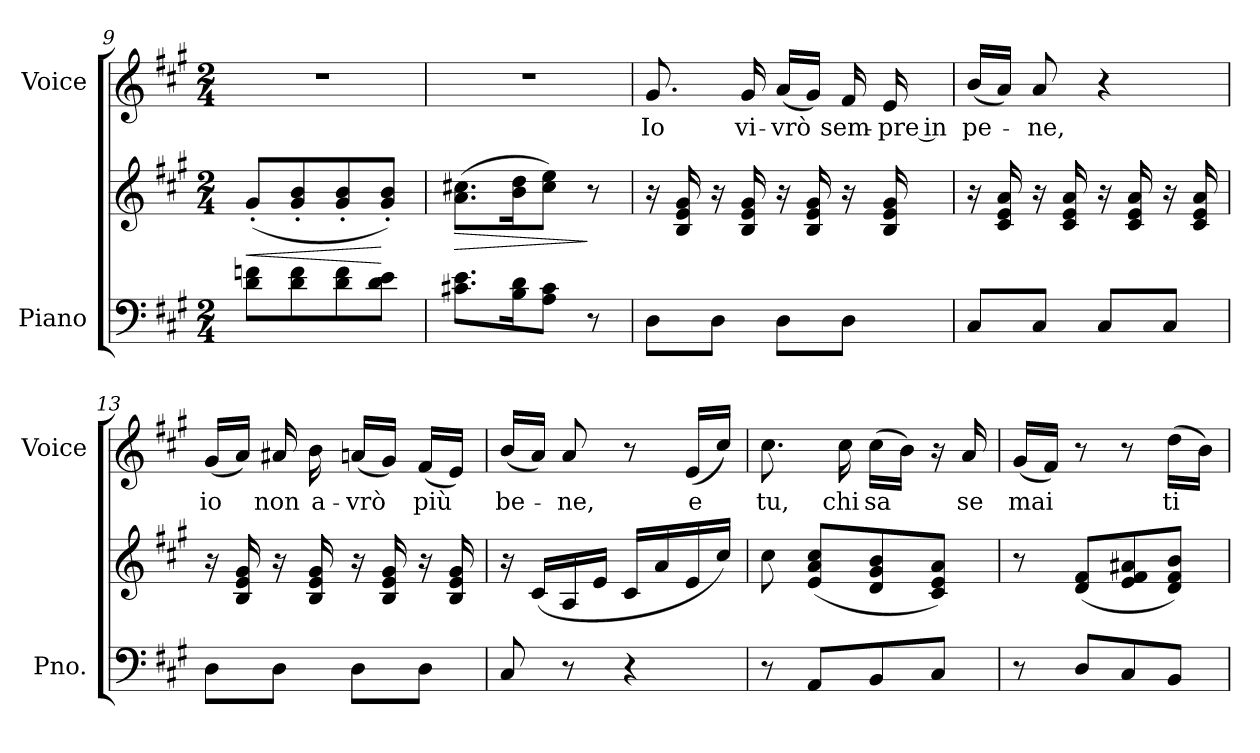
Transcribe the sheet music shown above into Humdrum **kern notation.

**kern	**kern	**dynam	**kern	**text
*part2	*part2	*part2	*part1	*part1
*staff3	*staff2	*staff2/3	*staff1	*staff1
*I"Piano	*	*	*I"Voice	*
*I'Pno.	*	*	*I'Voice	*
*clefF4	*clefG2	*	*clefG2	*
*k[f#c#g#]	*k[f#c#g#]	*	*k[f#c#g#]	*
*A:	*A:	*	*A:	*
*M2/4	*M2/4	*	*M2/4	*
=9	=9	=9	=9	=9
!	!	!LO:HP:b	!LO:N:vis=1	!
8di\ 8fniL	(8g#'i/L	<	2r	.
8di\ 8fi	8g#i/' 8bi'	.	.	.
8di\ 8fi	8g#i/' 8bi'	.	.	.
8di\ 8eiJ	8g#i/' 8bi'J)	[	.	.
=10	=10	=10	=10	=10
!	!	!LO:HP:b	!LO:N:vis=1	!
8.c#Xi\ 8.eiL	(8.ai\ 8.cc#XiL	>	2r	.
16Bi\ 16dik	16bi\ 16ddik	.	.	.
8Ai\ 8c#iJ	8cc#i\ 8eeiJ)	.	.	.
8r	8r	]	.	.
=11	=11	=11	=11	=11
!	!	!	!	!LO:LY:b:color=#000000
8Di\L	16r	.	8.g#i/	Io
.	16Bi/ 16ei 16g#i	.	.	.
8Di\J	16r	.	.	.
!	!	!	!	!LO:LY:b:color=#000000
.	16Bi/ 16ei 16g#i	.	16g#i/	vi-
!	!	!	!	!LO:LY:b:color=#000000
8Di\L	16r	.	(16ai/LL	-vrò
.	16Bi/ 16ei 16g#i	.	16g#i/JJ)	.
!	!	!	!	!LO:LY:b:color=#000000
8Di\J	16r	.	16f#i/	sem-
!	!	!	!	!LO:LY:b:color=#000000
.	16Bi/ 16ei 16g#i	.	16ei/	-pre in
!!LO:LB:g=z
=12	=12	=12	=12	=12
!	!	!	!	!LO:LY:b:color=#000000
8C#i/L	16r	.	(16bi/LL	pe-
.	16c#i/ 16ei 16ai	.	16ai/JJ)	.
!	!	!	!	!LO:LY:b:color=#000000
8C#i/J	16r	.	8ai/	-ne,
.	16c#i/ 16ei 16ai	.	.	.
8C#i/L	16r	.	4r	.
.	16c#i/ 16ei 16ai	.	.	.
8C#i/J	16r	.	.	.
.	16c#i/ 16ei 16ai	.	.	.
=13	=13	=13	=13	=13
!	!	!	!	!LO:LY:b:color=#000000
8Di\L	16r	.	(16g#i/LL	io
.	16Bi/ 16ei 16g#i	.	16ai/JJ)	.
!	!	!	!	!LO:LY:b:color=#000000
8Di\J	16r	.	16a#Xi/	non
!	!	!	!	!LO:LY:b:color=#000000
.	16Bi/ 16ei 16g#i	.	16bi\	a-
!	!	!	!	!LO:LY:b:color=#000000
8Di\L	16r	.	(16ani/LL	-vrò
.	16Bi/ 16ei 16g#i	.	16g#i/JJ)	.
!	!	!	!	!LO:LY:b:color=#000000
8Di\J	16r	.	(16f#i/LL	più
.	16Bi/ 16ei 16g#i	.	16ei/JJ)	.
=14	=14	=14	=14	=14
!	!	!	!	!LO:LY:b:color=#000000
8C#i/	16r	.	(16bi/LL	be-
.	(16c#i/LL	.	16ai/JJ)	.
!	!	!	!	!LO:LY:b:color=#000000
8r	16Ai/	.	8ai/	-ne,
.	16ei/JJ	.	.	.
4r	16c#i/LL	.	8r	.
.	16ai/	.	.	.
!	!	!	!	!LO:LY:b:color=#000000
.	16ei/	.	(16ei/LL	e
.	16cc#i/JJ)	.	16cc#i/JJ)	.
=15	=15	=15	=15	=15
!	!	!	!	!LO:LY:b:color=#000000
8r	8cc#i\	.	8.cc#i\	tu,
8AAi/L	(8ei/ 8ai 8cc#iL	.	.	.
!	!	!	!	!LO:LY:b:color=#000000
.	.	.	16cc#i\	chi
!	!	!	!	!LO:LY:b:color=#000000
8BBi/	8di/ 8g#i 8bi	.	(16cc#i\LL	sa
.	.	.	16bi\JJ)	.
8C#i/J	8c#i/ 8ei 8aiJ)	.	16r	.
!	!	!	!	!LO:LY:b:color=#000000
.	.	.	16ai/	se
=16	=16	=16	=16	=16
!	!	!	!	!LO:LY:b:color=#000000
8r	8r	.	(16g#i/LL	mai
.	.	.	16f#i/JJ)	.
8Di/L	(8di/ 8f#iL	.	8r	.
8C#i/	8ei/ 8f#i 8a#Xi	.	8r	.
!	!	!	!	!LO:LY:b:color=#000000
8BBi/J	8di/ 8f#i 8biJ)	.	(16ddi\LL	ti
.	.	.	16bi\JJ)	.
=	=	=	=	=
*-	*-	*-	*-	*-
